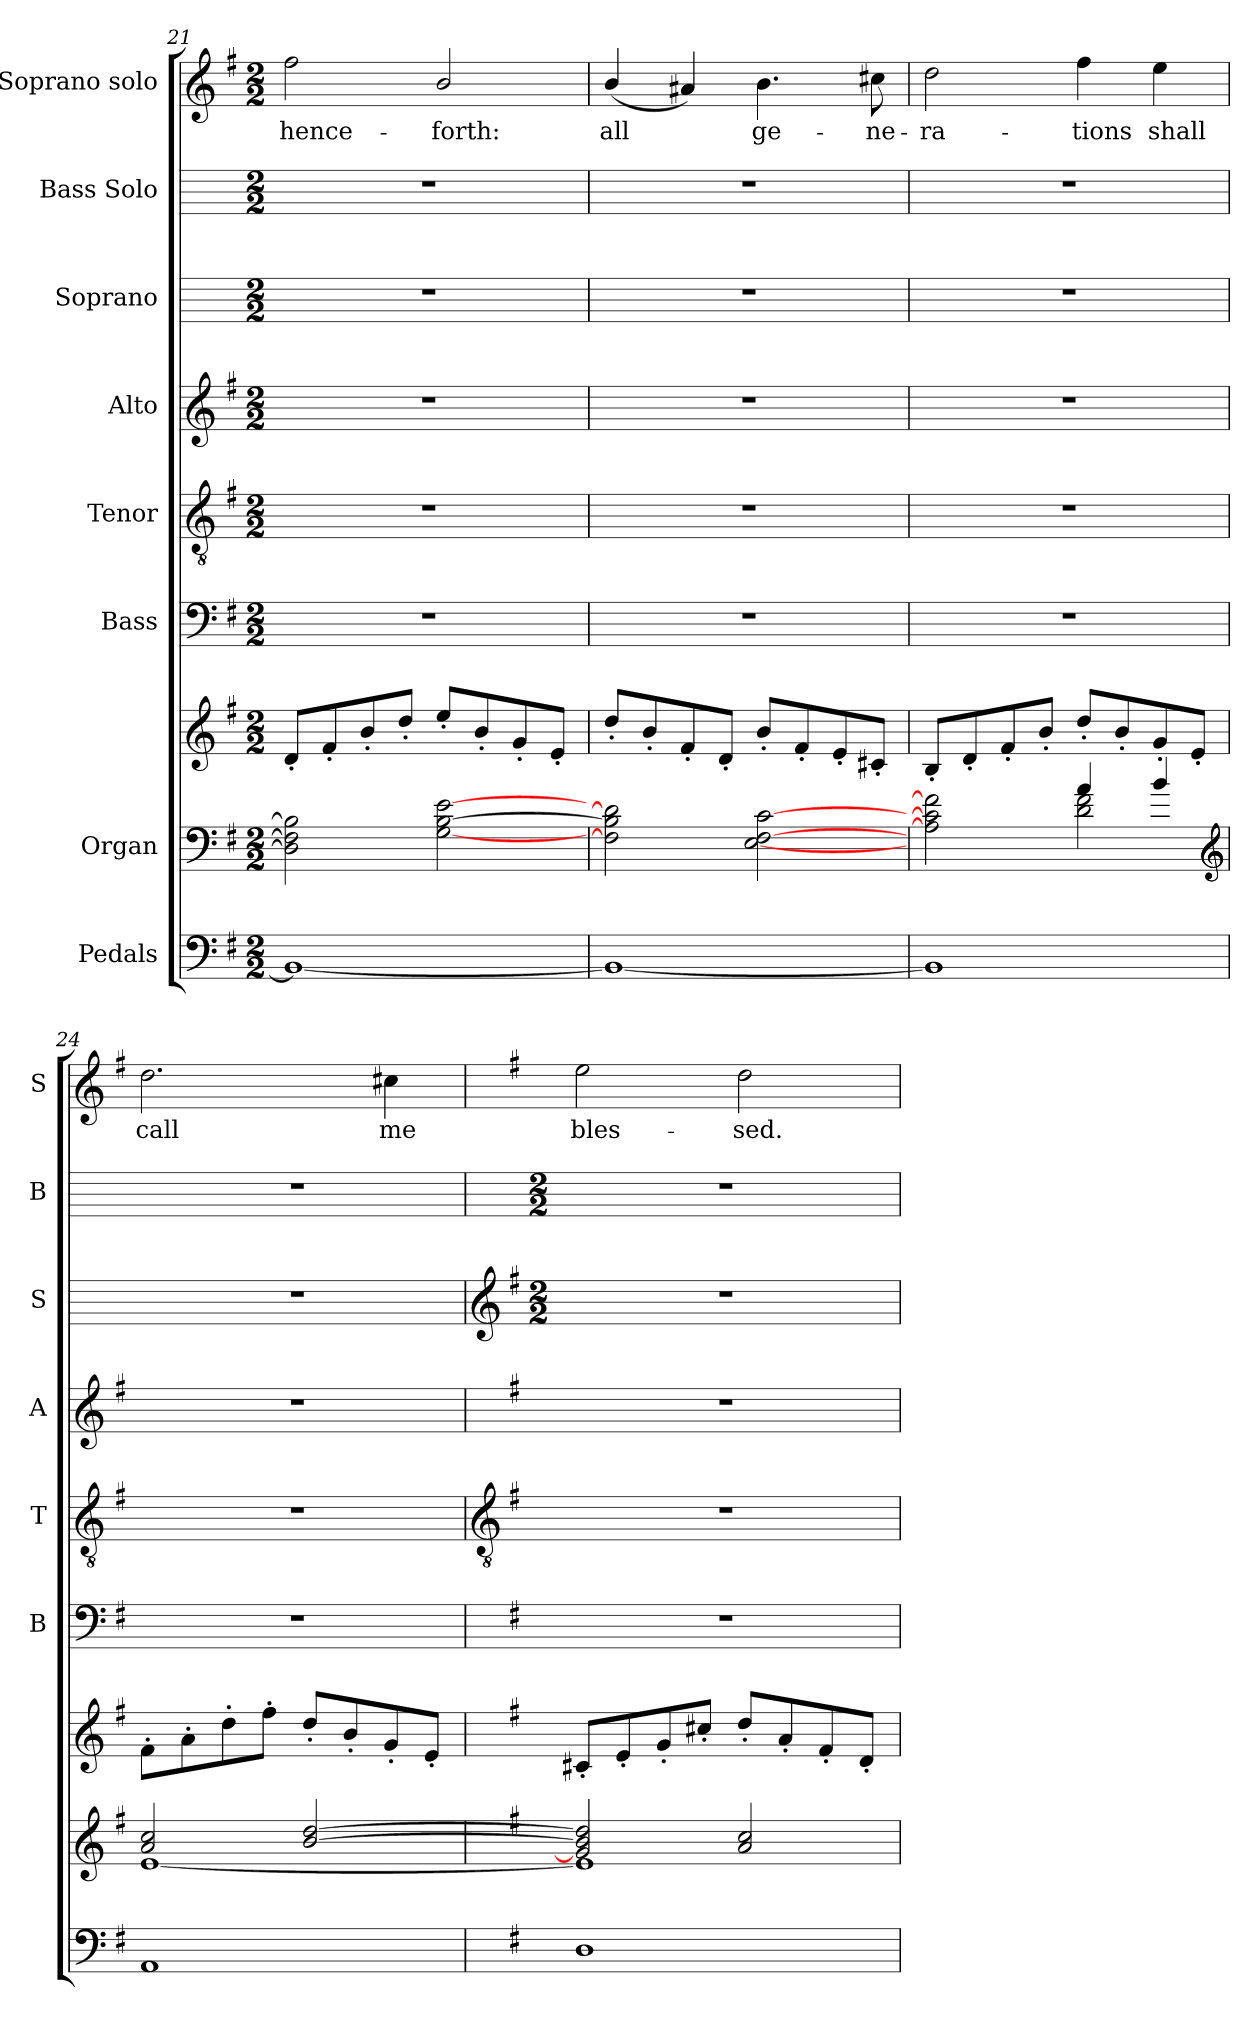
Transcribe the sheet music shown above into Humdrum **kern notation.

**kern	**kern	**kern	**kern	**kern	**kern	**kern	**kern	**kern	**text
*part8	*part7	*part7	*part6	*part5	*part4	*part3	*part2	*part1	*part1
*staff9	*staff8	*staff7	*staff6	*staff5	*staff4	*staff3	*staff2	*staff1	*staff1
*I"Pedals	*I"Organ	*	*I"Bass	*I"Tenor	*I"Alto	*I"Soprano	*I"Bass Solo	*I"Soprano solo	*
*	*	*	*I'B	*I'T	*I'A	*I'S	*I'B	*I'S	*
*clefF4	*clefF4	*clefG2	*clefF4	*clefGv2	*clefG2	*	*	*clefG2	*
*k[f#]	*k[f#]	*k[f#]	*k[f#]	*k[f#]	*k[f#]	*	*	*k[f#]	*
*G:	*G:	*G:	*G:	*G:	*G:	*	*	*G:	*
*M2/2	*M2/2	*M2/2	*M2/2	*M2/2	*M2/2	*M2/2	*M2/2	*M2/2	*
=21	=21	=21	=21	=21	=21	=21	=21	=21	=21
*	*^	*	*	*	*	*	*	*	*
!	!	!	!	!	!	!	!	!	!	!LO:LY:b
1BB_	2D] 2F#] 2B]	2ryy	8d'L	1r	1r	1r	1r	1r	2ff#	hence-
.	.	.	8f#'	.	.	.	.	.	.	.
.	.	.	8b'	.	.	.	.	.	.	.
.	.	.	8dd'J	.	.	.	.	.	.	.
!	!	!	!	!	!	!	!	!	!	!LO:LY:b
.	[2G [2B [2e	2ryy	8ee'L	.	.	.	.	.	2b/	-forth:
.	.	.	8b'	.	.	.	.	.	.	.
.	.	.	8g'	.	.	.	.	.	.	.
.	.	.	8e'J	.	.	.	.	.	.	.
=22	=22	=22	=22	=22	=22	=22	=22	=22	=22	=22
!	!	!	!	!	!	!	!	!	!	!LO:LY:b
1BB_	2F#] 2B] 2d]	2ryy	8dd'L	1r	1r	1r	1r	1r	(<4b/	all
.	.	.	8b'	.	.	.	.	.	.	.
.	.	.	8f#'	.	.	.	.	.	4a#X)	.
.	.	.	8d'J	.	.	.	.	.	.	.
!	!	!	!	!	!	!	!	!	!	!LO:LY:b
.	[2E [2F# [2c	2ryy	8b'L	.	.	.	.	.	4.b	ge-
.	.	.	8f#'	.	.	.	.	.	.	.
.	.	.	8e'	.	.	.	.	.	.	.
!	!	!	!	!	!	!	!	!	!	!LO:LY:b
.	.	.	8c#X'J	.	.	.	.	.	8cc#X	-ne-
=23	=23	=23	=23	=23	=23	=23	=23	=23	=23	=23
!	!	!	!	!	!	!	!	!	!	!LO:LY:b
1BB]	2A] 2c#] 2f#]	2ryy	8B'L	1r	1r	1r	1r	1r	2dd	-ra-
.	.	.	8d'	.	.	.	.	.	.	.
.	.	.	8f#'	.	.	.	.	.	.	.
.	.	.	8b'J	.	.	.	.	.	.	.
!	!	!	!	!	!	!	!	!	!	!LO:LY:b
.	4a/	2d\ 2f#\	8dd'L	.	.	.	.	.	4ff#	-tions
.	.	.	8b'	.	.	.	.	.	.	.
!	!	!	!	!	!	!	!	!	!	!LO:LY:b
.	4b/	.	8g'	.	.	.	.	.	4ee	shall
.	.	.	8e'J	.	.	.	.	.	.	.
*	*clefG2	*	*	*	*	*	*	*	*	*
=24	=24	=24	=24	=24	=24	=24	=24	=24	=24	=24
!	!	!	!	!	!	!	!	!	!	!LO:LY:b
1AA	2a/ 2cc/	[1e\	8f#'L	1r	1r	1r	1r	1r	2.dd	call
.	.	.	8a'	.	.	.	.	.	.	.
.	.	.	8dd'	.	.	.	.	.	.	.
.	.	.	8ff#'J	.	.	.	.	.	.	.
.	[2b/ [2dd/	.	8dd'L	.	.	.	.	.	.	.
.	.	.	8b'	.	.	.	.	.	.	.
!	!	!	!	!	!	!	!	!	!	!LO:LY:b
.	.	.	8g'	.	.	.	.	.	4cc#X	me
.	.	.	8e'J	.	.	.	.	.	.	.
!!LO:LB:g=z
=25	=25	=25	=25	=25	=25	=25	=25	=25	=25	=25
*	*	*	*	*	*clefGv2	*	*clefG2	*	*	*
*	*	*	*	*	*	*	*k[f#]	*	*	*
*	*	*	*	*	*	*	*G:	*	*	*
*	*	*	*	*	*	*	*M2/2	*M2/2	*	*
!	!	!	!	!	!	!	!	!	!	!LO:LY:b
1D	2g#] 2b] 2dd]	1e\]	8c#X'L	1r	1r	1r	1r	1r	2ee	bles-
.	.	.	8e'	.	.	.	.	.	.	.
.	.	.	8g'	.	.	.	.	.	.	.
.	.	.	8cc#X'J	.	.	.	.	.	.	.
!	!	!	!	!	!	!	!	!	!	!LO:LY:b
.	2a 2cc	.	8dd'L	.	.	.	.	.	2dd	-sed.
.	.	.	8a'	.	.	.	.	.	.	.
.	.	.	8f#'	.	.	.	.	.	.	.
.	.	.	8d'J	.	.	.	.	.	.	.
*	*v	*v	*	*	*	*	*	*	*	*
=	=	=	=	=	=	=	=	=	=
*-	*-	*-	*-	*-	*-	*-	*-	*-	*-
